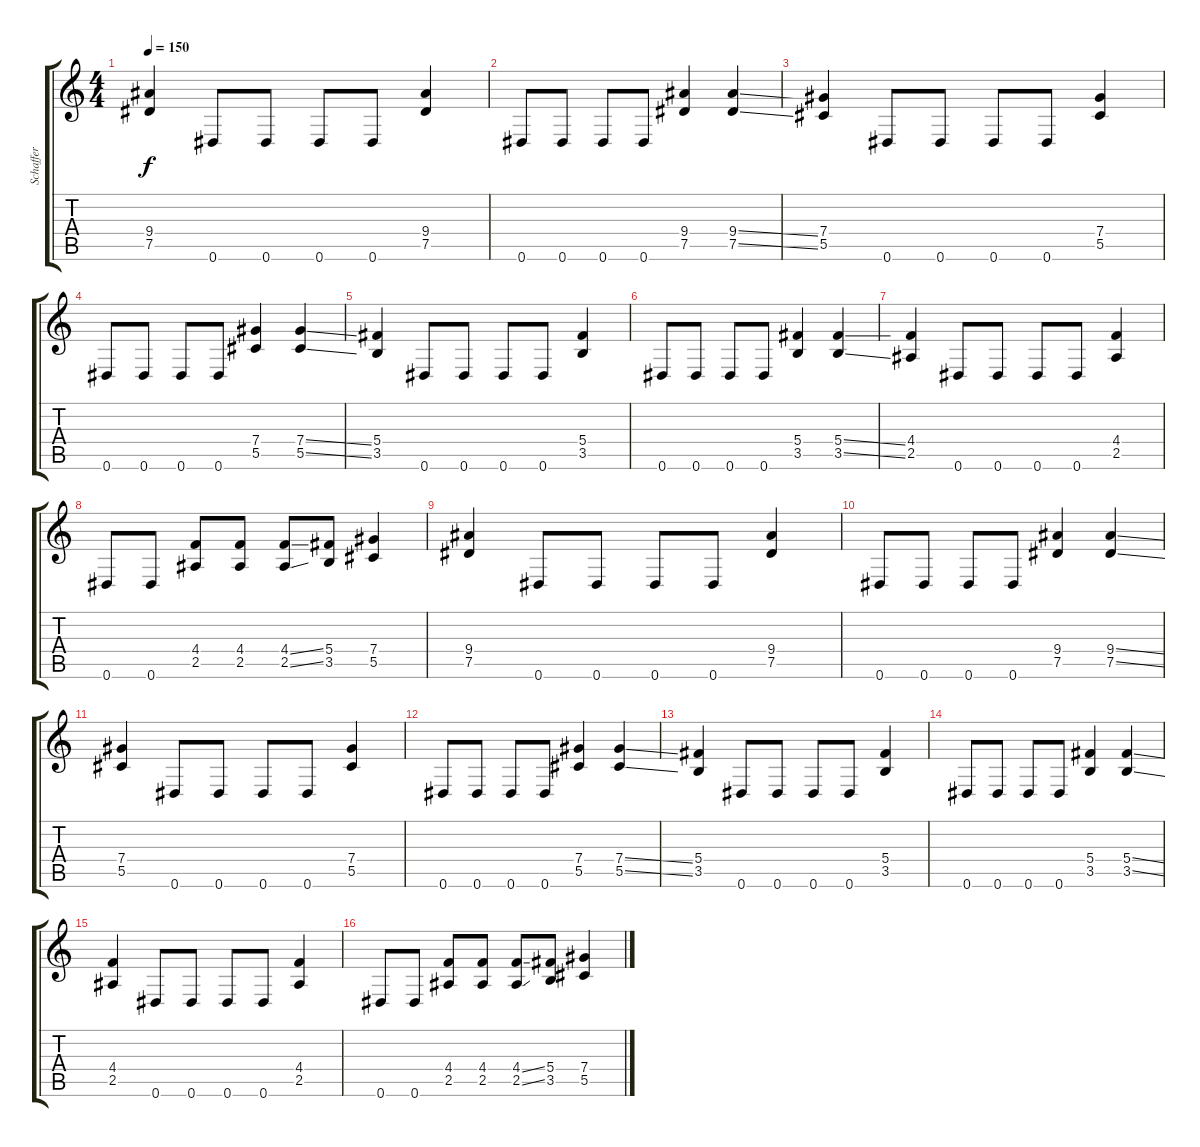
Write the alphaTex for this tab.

\track ("Schaffer" "Schaffer") {instrument distortionguitar}
\staff {score tabs}
\tuning (Eb4 Bb3 Gb3 Db3 Ab2 Eb2) {hide}
\ts (4 4)
\tempo 150
\clef g2
\ks c
(9.4 7.5).4{dy f volume 16} 0.6.8 0.6.8 0.6.8 0.6.8 (9.4 7.5).4 |
0.6.8 0.6.8 0.6.8 0.6.8 (9.4 7.5).4 (9.4{ss} 7.5{ss}).4 |
(7.4 5.5).4 0.6.8 0.6.8 0.6.8 0.6.8 (7.4 5.5).4 |
0.6.8 0.6.8 0.6.8 0.6.8 (7.4 5.5).4 (7.4{ss} 5.5{ss}).4 |
(5.4 3.5).4 0.6.8 0.6.8 0.6.8 0.6.8 (5.4 3.5).4 |
0.6.8 0.6.8 0.6.8 0.6.8 (5.4 3.5).4 (5.4{ss} 3.5{ss}).4 |
(4.4 2.5).4 0.6.8 0.6.8 0.6.8 0.6.8 (4.4 2.5).4 |
0.6.8 0.6.8 (4.4 2.5).8 (4.4 2.5).8 (4.4{ss} 2.5{ss}).8 (5.4 3.5).8 (7.4 5.5).4 |
(9.4 7.5).4 0.6.8 0.6.8 0.6.8 0.6.8 (9.4 7.5).4 |
0.6.8 0.6.8 0.6.8 0.6.8 (9.4 7.5).4 (9.4{ss} 7.5{ss}).4 |
(7.4 5.5).4 0.6.8 0.6.8 0.6.8 0.6.8 (7.4 5.5).4 |
0.6.8 0.6.8 0.6.8 0.6.8 (7.4 5.5).4 (7.4{ss} 5.5{ss}).4 |
(5.4 3.5).4 0.6.8 0.6.8 0.6.8 0.6.8 (5.4 3.5).4 |
0.6.8 0.6.8 0.6.8 0.6.8 (5.4 3.5).4 (5.4{ss} 3.5{ss}).4 |
(4.4 2.5).4 0.6.8 0.6.8 0.6.8 0.6.8 (4.4 2.5).4 |
0.6.8 0.6.8 (4.4 2.5).8 (4.4 2.5).8 (4.4{ss} 2.5{ss}).8 (5.4 3.5).8 (7.4 5.5).4
